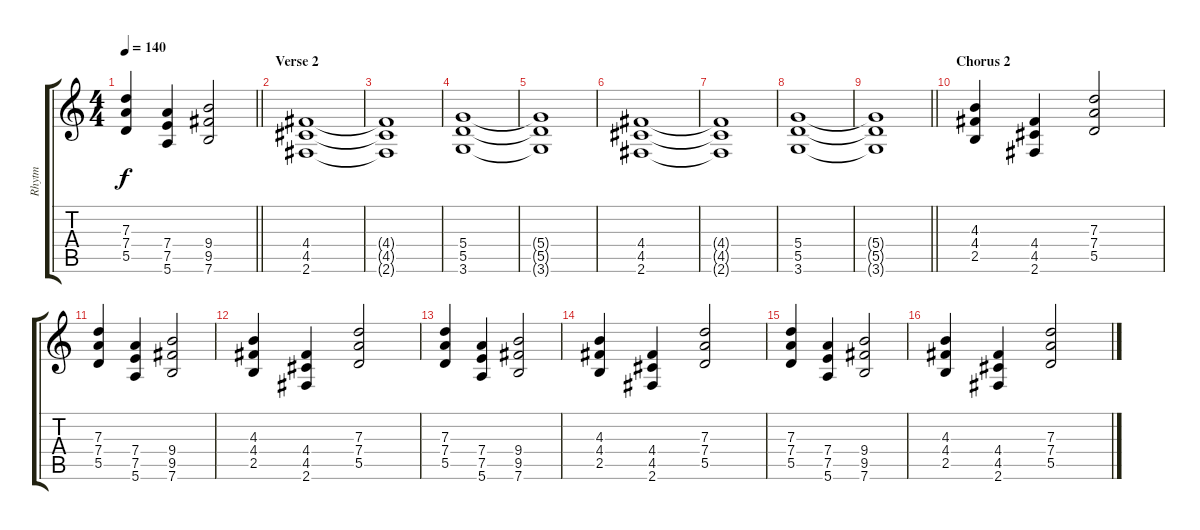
\track ("Rhytm" "Rhytm") {instrument overdrivenguitar}
\staff {score tabs}
\tuning (E4 B3 G3 D3 A2 E2) {hide}
\ts (4 4)
\tempo 140
\clef g2
\barLineRight lightlight
\ks c
(7.3 7.4 5.5).4{dy f} (7.4 7.5 5.6).4 (9.4 9.5 7.6).2 |
\section ("" "Verse 2")
(4.4 4.5 2.6).1{volume 7} |
(4.4{t} 4.5{t} 2.6{t}).1 |
(5.4 5.5 3.6).1 |
(5.4{t} 5.5{t} 3.6{t}).1 |
(4.4 4.5 2.6).1 |
(4.4{t} 4.5{t} 2.6{t}).1 |
(5.4 5.5 3.6).1 |
\barLineRight lightlight
(5.4{t} 5.5{t} 3.6{t}).1 |
\section ("" "Chorus 2")
(4.3 4.4 2.5).4{volume 10} (4.4 4.5 2.6).4 (7.3 7.4 5.5).2 |
(7.3 7.4 5.5).4 (7.4 7.5 5.6).4 (9.4 9.5 7.6).2 |
(4.3 4.4 2.5).4 (4.4 4.5 2.6).4 (7.3 7.4 5.5).2 |
(7.3 7.4 5.5).4 (7.4 7.5 5.6).4 (9.4 9.5 7.6).2 |
(4.3 4.4 2.5).4 (4.4 4.5 2.6).4 (7.3 7.4 5.5).2 |
(7.3 7.4 5.5).4 (7.4 7.5 5.6).4 (9.4 9.5 7.6).2 |
(4.3 4.4 2.5).4 (4.4 4.5 2.6).4 (7.3 7.4 5.5).2
